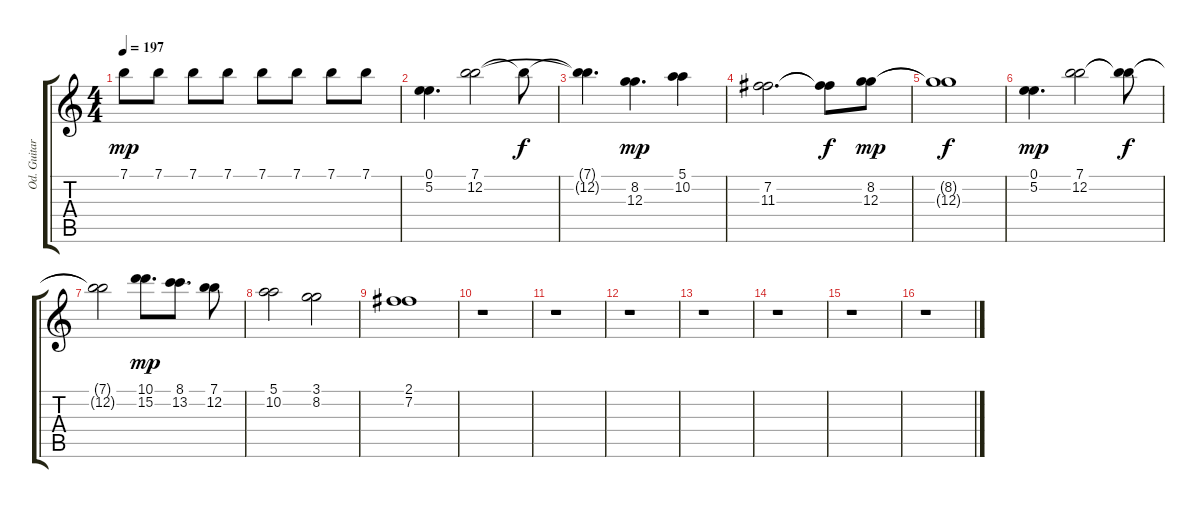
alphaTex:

\track ("Od. Guitar 1" "Od. Guitar") {instrument distortionguitar}
\staff {score tabs}
\tuning (E4 B3 G3 D3 A2 E2) {hide}
\ts (4 4)
\tempo 197
\clef g2
\ks c
7.1.8{dy mp} 7.1.8 7.1.8 7.1.8 7.1.8 7.1.8 7.1.8 7.1.8 |
(0.1 5.2).4{d} (7.1 12.2).2 7.1{t}.8{dy f} |
(7.1{t} 12.2{t}).4{d} (8.2 12.3).4{d dy mp} (5.1 10.2).4 |
(7.2 11.3).2{d} (7.2{t} 11.3{t}).8{dy f} (8.2 12.3).8{dy mp} |
(8.2{t} 12.3{t}).1{dy f} |
(0.1 5.2).4{d dy mp} (7.1 12.2).2 (7.1{t} 12.2{t}).8{dy f} |
(7.1{t} 12.2{t}).2 (10.1 15.2).8{d dy mp} (8.1 13.2).8{d} (7.1 12.2).8 |
(5.1 10.2).2 (3.1 8.2).2 |
(2.1 7.2).1 |
r.1 |
r.1 |
r.1 |
r.1 |
r.1 |
r.1 |
r.1
